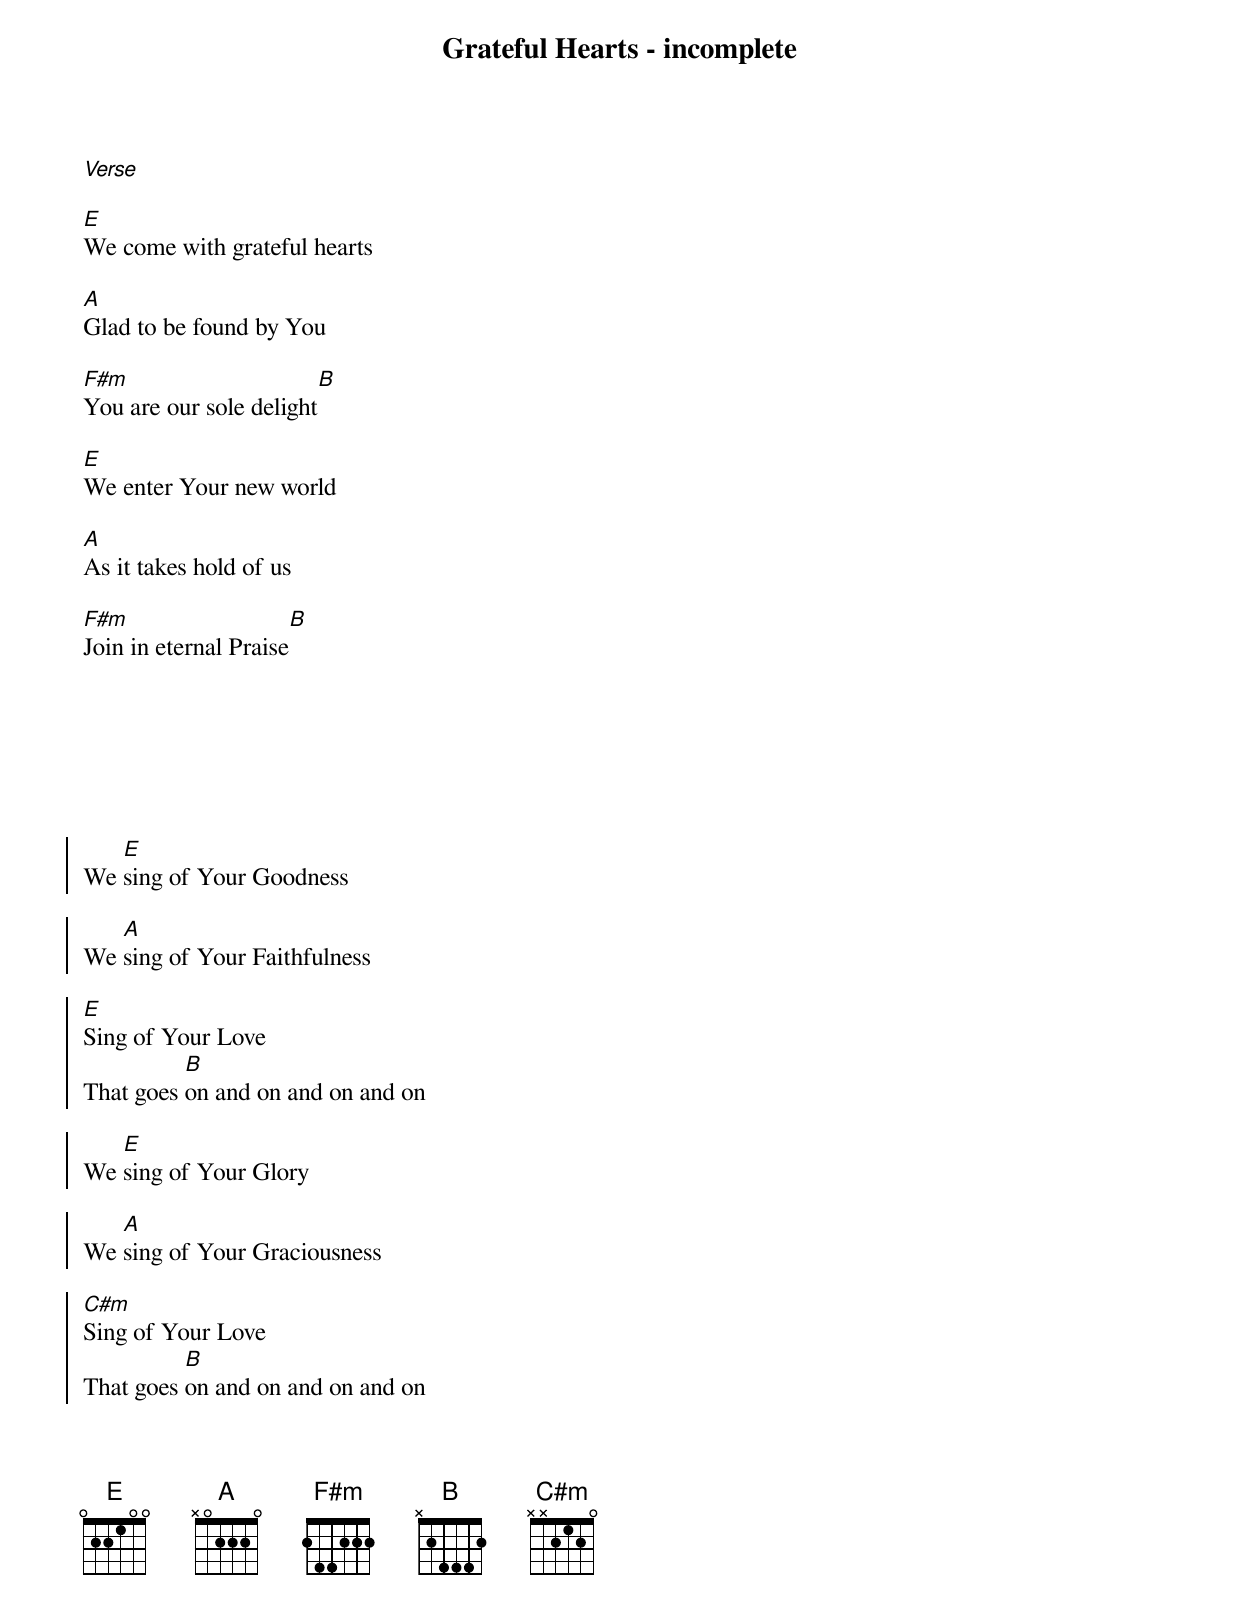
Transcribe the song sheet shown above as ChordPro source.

{title:Grateful Hearts - incomplete}
[Verse]

[E]We come with grateful hearts

[A]Glad to be found by You

[F#m]You are our sole delight[B]

[E]We enter Your new world

[A]As it takes hold of us

[F#m]Join in eternal Praise[B]






{soc}

We [E]sing of Your Goodness

We [A]sing of Your Faithfulness

[E]Sing of Your Love
That goes [B]on and on and on and on

We [E]sing of Your Glory

We [A]sing of Your Graciousness

[C#m]Sing of Your Love
That goes [B]on and on and on and on

{eoc}


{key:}
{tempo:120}
